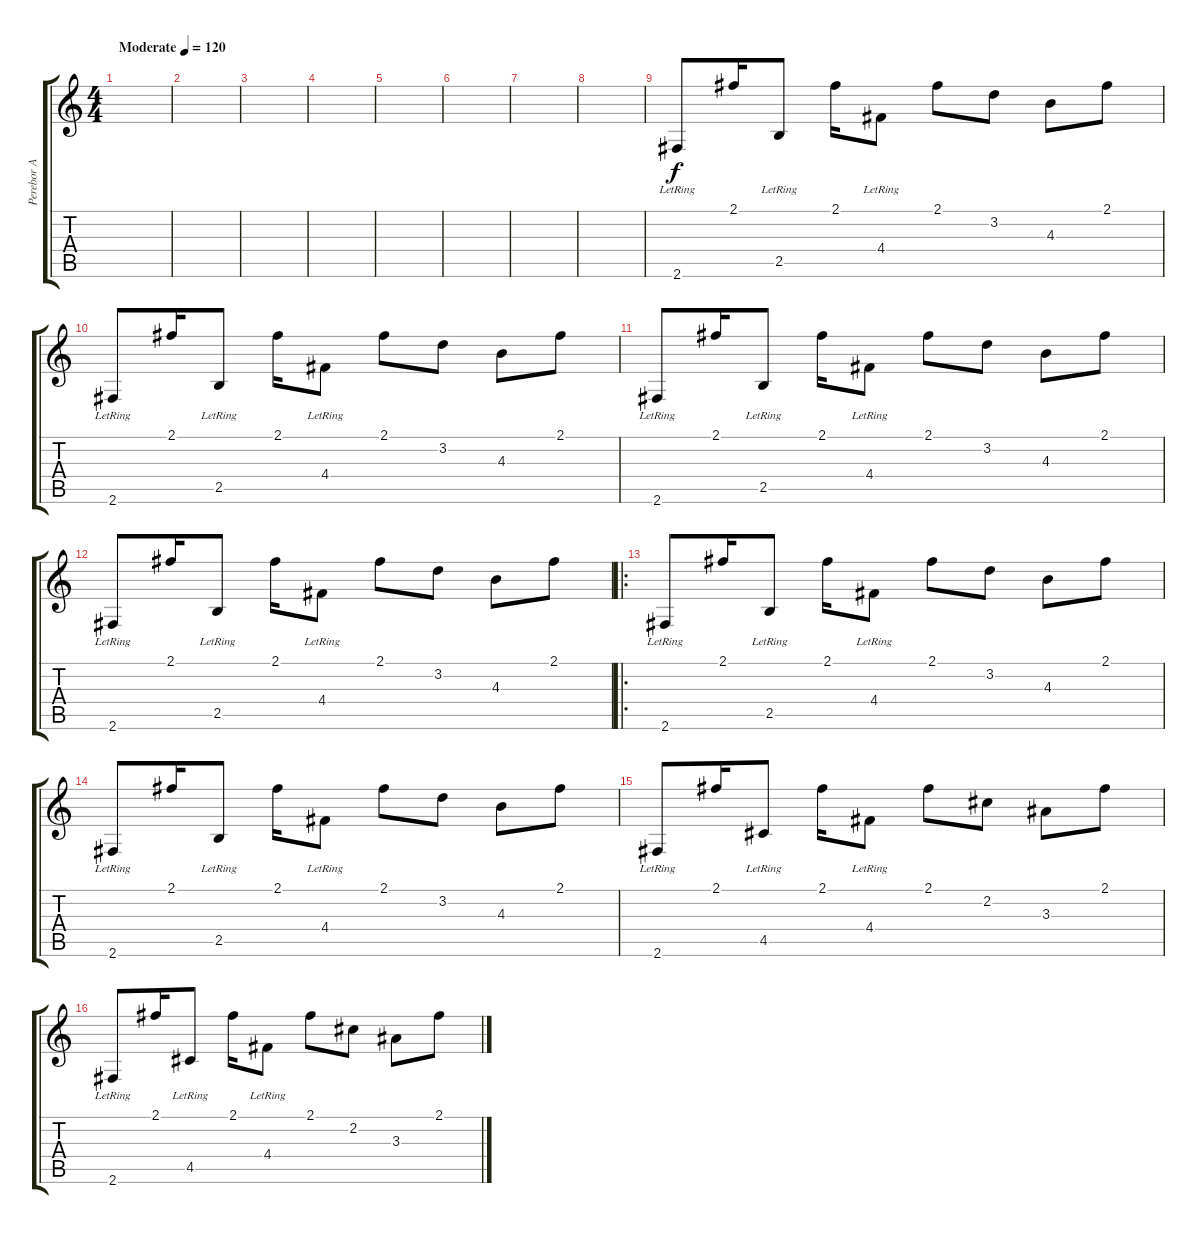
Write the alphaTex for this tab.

\track ("Perebor A" "Perebor A") {instrument acousticguitarsteel}
\staff {score tabs}
\tuning (E4 B3 G3 D3 A2 E2) {hide}
\ts (4 4)
\tempo (120 "Moderate")
\clef g2
\ks c
|
|
|
|
|
|
|
|
2.6{lr}.8 2.1.16 2.5{lr}.8 2.1.16 4.4{lr}.8 2.1.8 3.2.8 4.3.8 2.1.8 |
2.6{lr}.8 2.1.16 2.5{lr}.8 2.1.16 4.4{lr}.8 2.1.8 3.2.8 4.3.8 2.1.8 |
2.6{lr}.8 2.1.16 2.5{lr}.8 2.1.16 4.4{lr}.8 2.1.8 3.2.8 4.3.8 2.1.8 |
2.6{lr}.8 2.1.16 2.5{lr}.8 2.1.16 4.4{lr}.8 2.1.8 3.2.8 4.3.8 2.1.8 |
\ro
2.6{lr}.8 2.1.16 2.5{lr}.8 2.1.16 4.4{lr}.8 2.1.8 3.2.8 4.3.8 2.1.8 |
2.6{lr}.8 2.1.16 2.5{lr}.8 2.1.16 4.4{lr}.8 2.1.8 3.2.8 4.3.8 2.1.8 |
2.6{lr}.8 2.1.16 4.5{lr}.8 2.1.16 4.4{lr}.8 2.1.8 2.2.8 3.3.8 2.1.8 |
2.6{lr}.8 2.1.16 4.5{lr}.8 2.1.16 4.4{lr}.8 2.1.8 2.2.8 3.3.8 2.1.8
